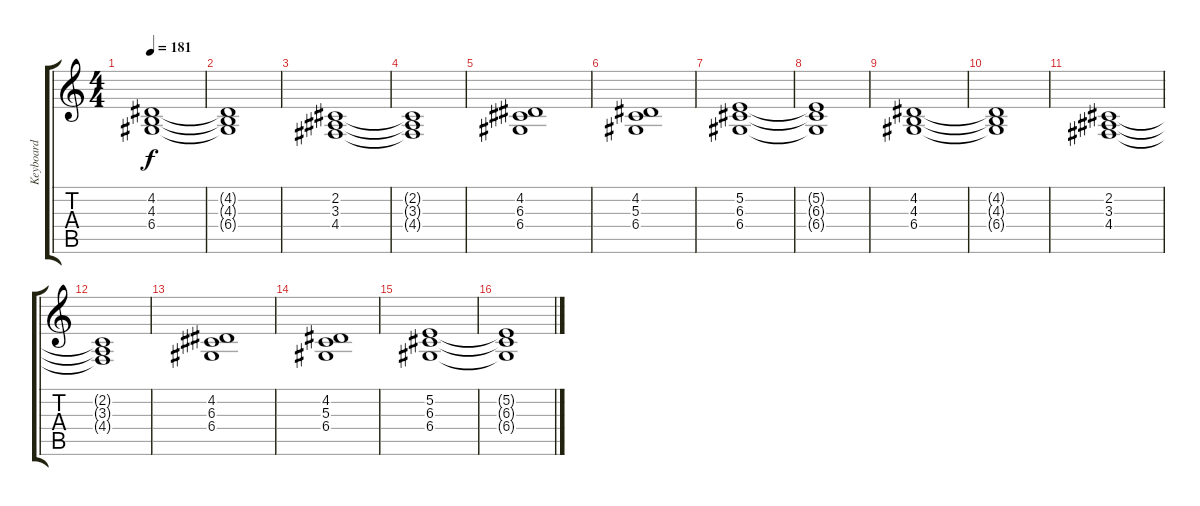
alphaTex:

\track ("Keyboard" "Keyboard") {instrument honkytonkpiano}
\staff {score tabs}
\tuning (E4 B3 G3 D3 A2 E2) {hide}
\ts (4 4)
\tempo 181
\clef g2
\ks c
(4.2 4.3 6.4).1{dy f} |
(4.2{t} 4.3{t} 6.4{t}).1 |
(2.2 3.3 4.4).1 |
(2.2{t} 3.3{t} 4.4{t}).1 |
(4.2 6.3 6.4).1 |
(4.2 5.3 6.4).1 |
(5.2 6.3 6.4).1 |
(5.2{t} 6.3{t} 6.4{t}).1 |
(4.2 4.3 6.4).1 |
(4.2{t} 4.3{t} 6.4{t}).1 |
(2.2 3.3 4.4).1 |
(2.2{t} 3.3{t} 4.4{t}).1 |
(4.2 6.3 6.4).1 |
(4.2 5.3 6.4).1 |
(5.2 6.3 6.4).1 |
(5.2{t} 6.3{t} 6.4{t}).1
